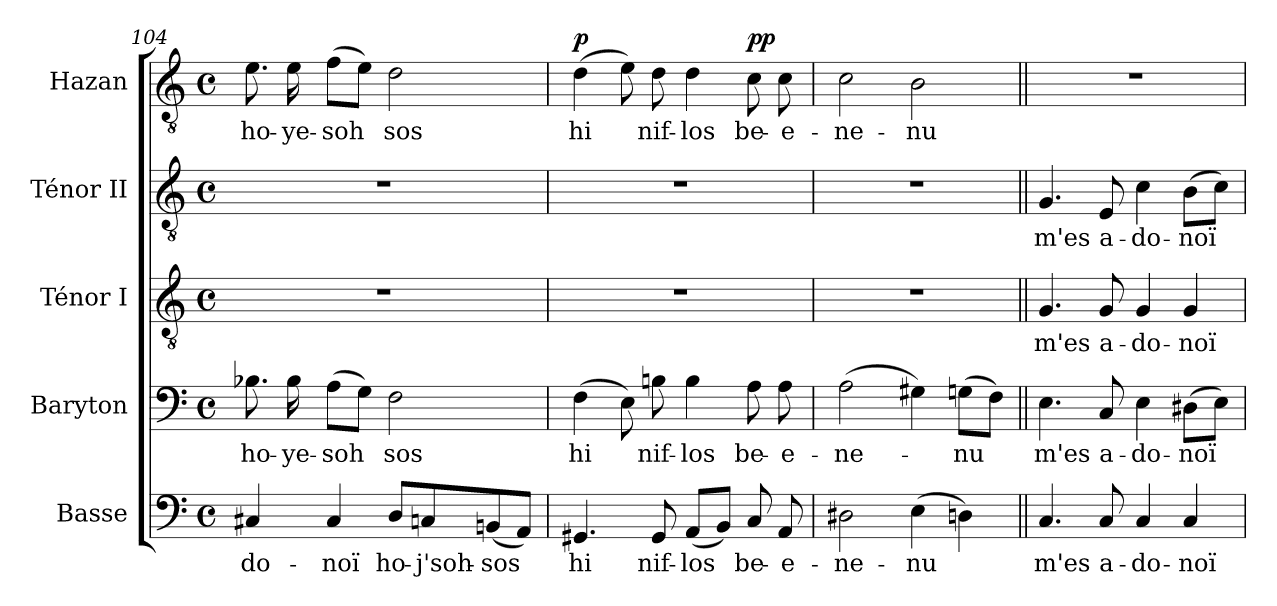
**kern	**text	**kern	**text	**kern	**text	**kern	**text	**kern	**text	**dynam
*part5	*part5	*part4	*part4	*part3	*part3	*part2	*part2	*part1	*part1	*part1
*staff5	*staff5	*staff4	*staff4	*staff3	*staff3	*staff2	*staff2	*staff1	*staff1	*staff1
*I"Basse	*	*I"Baryton	*	*I"Ténor I	*	*I"Ténor II	*	*I"Hazan	*	*
*I'B.	*	*I'Bar.	*	*I'T. I	*	*I'T. II	*	*I'H.	*	*
*clefF4	*	*clefF4	*	*clefGv2	*	*clefGv2	*	*clefGv2	*	*
*	*	*	*	*ITrd7c12	*	*ITrd7c12	*	*ITrd7c12	*	*
*k[]	*	*k[]	*	*k[]	*	*k[]	*	*k[]	*	*
*C:	*	*C:	*	*C:	*	*C:	*	*C:	*	*
*M4/4	*	*M4/4	*	*M4/4	*	*M4/4	*	*M4/4	*	*
*met(c)	*	*met(c)	*	*met(c)	*	*met(c)	*	*met(c)	*	*
=104	=104	=104	=104	=104	=104	=104	=104	=104	=104	=104
!	!LO:LY:b:color=#000000	!	!	!	!	!	!	!	!	!
!	!	!	!LO:LY:b:color=#000000	!	!	!	!	!	!	!
!	!	!	!	!	!	!	!	!	!LO:LY:b:color=#000000	!
4C#Xi/	-do-	8.B-Xi\	ho-	1r	.	1r	.	8.Ei\	ho-	.
!	!	!	!LO:LY:b:color=#000000	!	!	!	!	!	!	!
!	!	!	!	!	!	!	!	!	!LO:LY:b:color=#000000	!
.	.	16B-i\	-ye-	.	.	.	.	16Ei\	-ye-	.
!	!LO:LY:b:color=#000000	!	!	!	!	!	!	!	!	!
!	!	!	!LO:LY:b:color=#000000	!	!	!	!	!	!	!
!	!	!	!	!	!	!	!	!	!LO:LY:b:color=#000000	!
4C#i/	-noï	(8Ai\L	-soh	.	.	.	.	(8Fi\L	-soh	.
.	.	8Gi\J)	.	.	.	.	.	8Ei\J)	.	.
!	!LO:LY:b:color=#000000	!	!	!	!	!	!	!	!	!
!	!	!	!LO:LY:b:color=#000000	!	!	!	!	!	!	!
!	!	!	!	!	!	!	!	!	!LO:LY:b:color=#000000	!
8Di/L	ho-	2Fi\	sos	.	.	.	.	2Di\	sos	.
!	!LO:LY:b:color=#000000	!	!	!	!	!	!	!	!	!
8Cni/	-j'soh-	.	.	.	.	.	.	.	.	.
!	!LO:LY:b:color=#000000	!	!	!	!	!	!	!	!	!
(8BBni/	-sos	.	.	.	.	.	.	.	.	.
8AAi/J)	.	.	.	.	.	.	.	.	.	.
=105	=105	=105	=105	=105	=105	=105	=105	=105	=105	=105
!	!LO:LY:b:color=#000000	!	!	!	!	!	!	!	!	!
!	!	!	!LO:LY:b:color=#000000	!	!	!	!	!	!	!
!	!	!	!	!	!	!	!	!	!LO:LY:b:color=#000000	!
4.GG#Xi/	hi	(4Fi\	hi	1r	.	1r	.	(4Di\	hi	p
.	.	8Ei\)	.	.	.	.	.	8Ei\)	.	.
!	!LO:LY:b:color=#000000	!	!	!	!	!	!	!	!	!
!	!	!	!LO:LY:b:color=#000000	!	!	!	!	!	!	!
!	!	!	!	!	!	!	!	!	!LO:LY:b:color=#000000	!
8GG#i/	nif-	8Bni\	nif-	.	.	.	.	8Di\	nif-	.
!	!LO:LY:b:color=#000000	!	!	!	!	!	!	!	!	!
!	!	!	!LO:LY:b:color=#000000	!	!	!	!	!	!	!
!	!	!	!	!	!	!	!	!	!LO:LY:b:color=#000000	!
(8AAi/L	-los	4Bi\	-los	.	.	.	.	4Di\	-los	.
8BBi/J)	.	.	.	.	.	.	.	.	.	.
!	!LO:LY:b:color=#000000	!	!	!	!	!	!	!	!	!
!	!	!	!LO:LY:b:color=#000000	!	!	!	!	!	!	!
!	!	!	!	!	!	!	!	!	!LO:LY:b:color=#000000	!
8Ci/	be-	8Ai\	be-	.	.	.	.	8Ci\	be-	pp
!	!LO:LY:b:color=#000000	!	!	!	!	!	!	!	!	!
!	!	!	!LO:LY:b:color=#000000	!	!	!	!	!	!	!
!	!	!	!	!	!	!	!	!	!LO:LY:b:color=#000000	!
8AAi/	-e-	8Ai\	-e-	.	.	.	.	8Ci\	-e-	.
=106	=106	=106	=106	=106	=106	=106	=106	=106	=106	=106
!	!LO:LY:b:color=#000000	!	!	!	!	!	!	!	!	!
!	!	!	!LO:LY:b:color=#000000	!	!	!	!	!	!	!
!	!	!	!	!	!	!	!	!	!LO:LY:b:color=#000000	!
2D#Xi\	-ne-	(2Ai\	-ne-	1r	.	1r	.	2Ci\	-ne-	.
!	!LO:LY:b:color=#000000	!	!	!	!	!	!	!	!	!
!	!	!	!	!	!	!	!	!	!LO:LY:b:color=#000000	!
(4Ei\	-nu	4G#Xi\)	.	.	.	.	.	2BBi\	-nu	.
!	!	!	!LO:LY:b:color=#000000	!	!	!	!	!	!	!
4Dni\)	.	(8Gni\L	-nu	.	.	.	.	.	.	.
.	.	8Fi\J)	.	.	.	.	.	.	.	.
!!LO:LB:g=z
=107||	=107||	=107||	=107||	=107||	=107||	=107||	=107||	=107||	=107||	=107||
!	!LO:LY:b:color=#000000	!	!	!	!	!	!	!	!	!
!	!	!	!LO:LY:b:color=#000000	!	!	!	!	!	!	!
!	!	!	!	!	!LO:LY:b:color=#000000	!	!	!	!	!
!	!	!	!	!	!	!	!LO:LY:b:color=#000000	!	!	!
4.Ci/	m'es	4.Ei\	m'es	4.GGi/	m'es	4.GGi/	m'es	1r	.	.
!	!LO:LY:b:color=#000000	!	!	!	!	!	!	!	!	!
!	!	!	!LO:LY:b:color=#000000	!	!	!	!	!	!	!
!	!	!	!	!	!LO:LY:b:color=#000000	!	!	!	!	!
!	!	!	!	!	!	!	!LO:LY:b:color=#000000	!	!	!
8Ci/	a-	8Ci/	a-	8GGi/	a-	8EEi/	a-	.	.	.
!	!LO:LY:b:color=#000000	!	!	!	!	!	!	!	!	!
!	!	!	!LO:LY:b:color=#000000	!	!	!	!	!	!	!
!	!	!	!	!	!LO:LY:b:color=#000000	!	!	!	!	!
!	!	!	!	!	!	!	!LO:LY:b:color=#000000	!	!	!
4Ci/	-do-	4Ei\	-do-	4GGi/	-do-	4Ci\	-do-	.	.	.
!	!LO:LY:b:color=#000000	!	!	!	!	!	!	!	!	!
!	!	!	!LO:LY:b:color=#000000	!	!	!	!	!	!	!
!	!	!	!	!	!LO:LY:b:color=#000000	!	!	!	!	!
!	!	!	!	!	!	!	!LO:LY:b:color=#000000	!	!	!
4Ci/	-noï	(8D#Xi\L	-noï	4GGi/	-noï	(8BBi\L	-noï	.	.	.
.	.	8Ei\J)	.	.	.	8Ci\J)	.	.	.	.
=	=	=	=	=	=	=	=	=	=	=
*-	*-	*-	*-	*-	*-	*-	*-	*-	*-	*-
